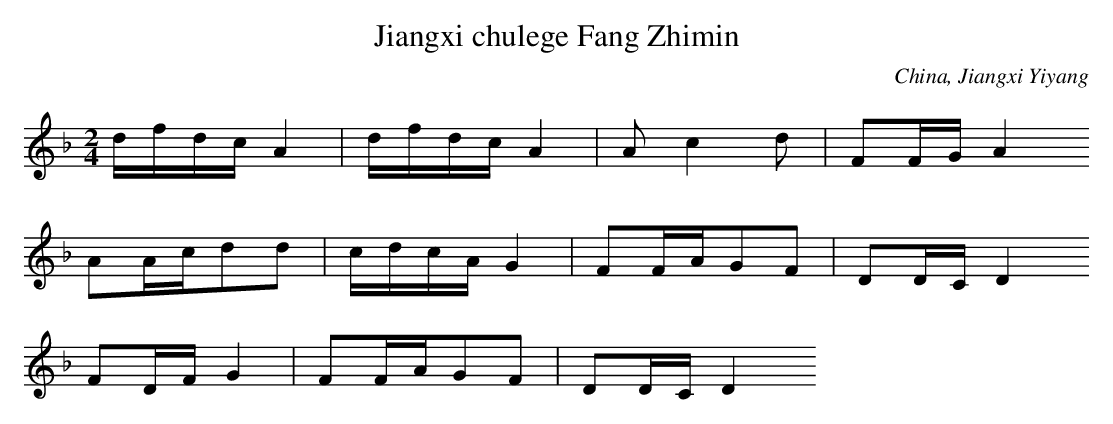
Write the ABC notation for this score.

X:1
T: Jiangxi chulege Fang Zhimin
O: China, Jiangxi Yiyang
M: 2/4
L: 1/16
K: F
dfdcA4 | dfdcA4 | A2c4d2 | F2FGA4
A2Acd2d2 | cdcAG4 | F2FAG2F2 | D2DCD4
F2DFG4 | F2FAG2F2 | D2DCD4
